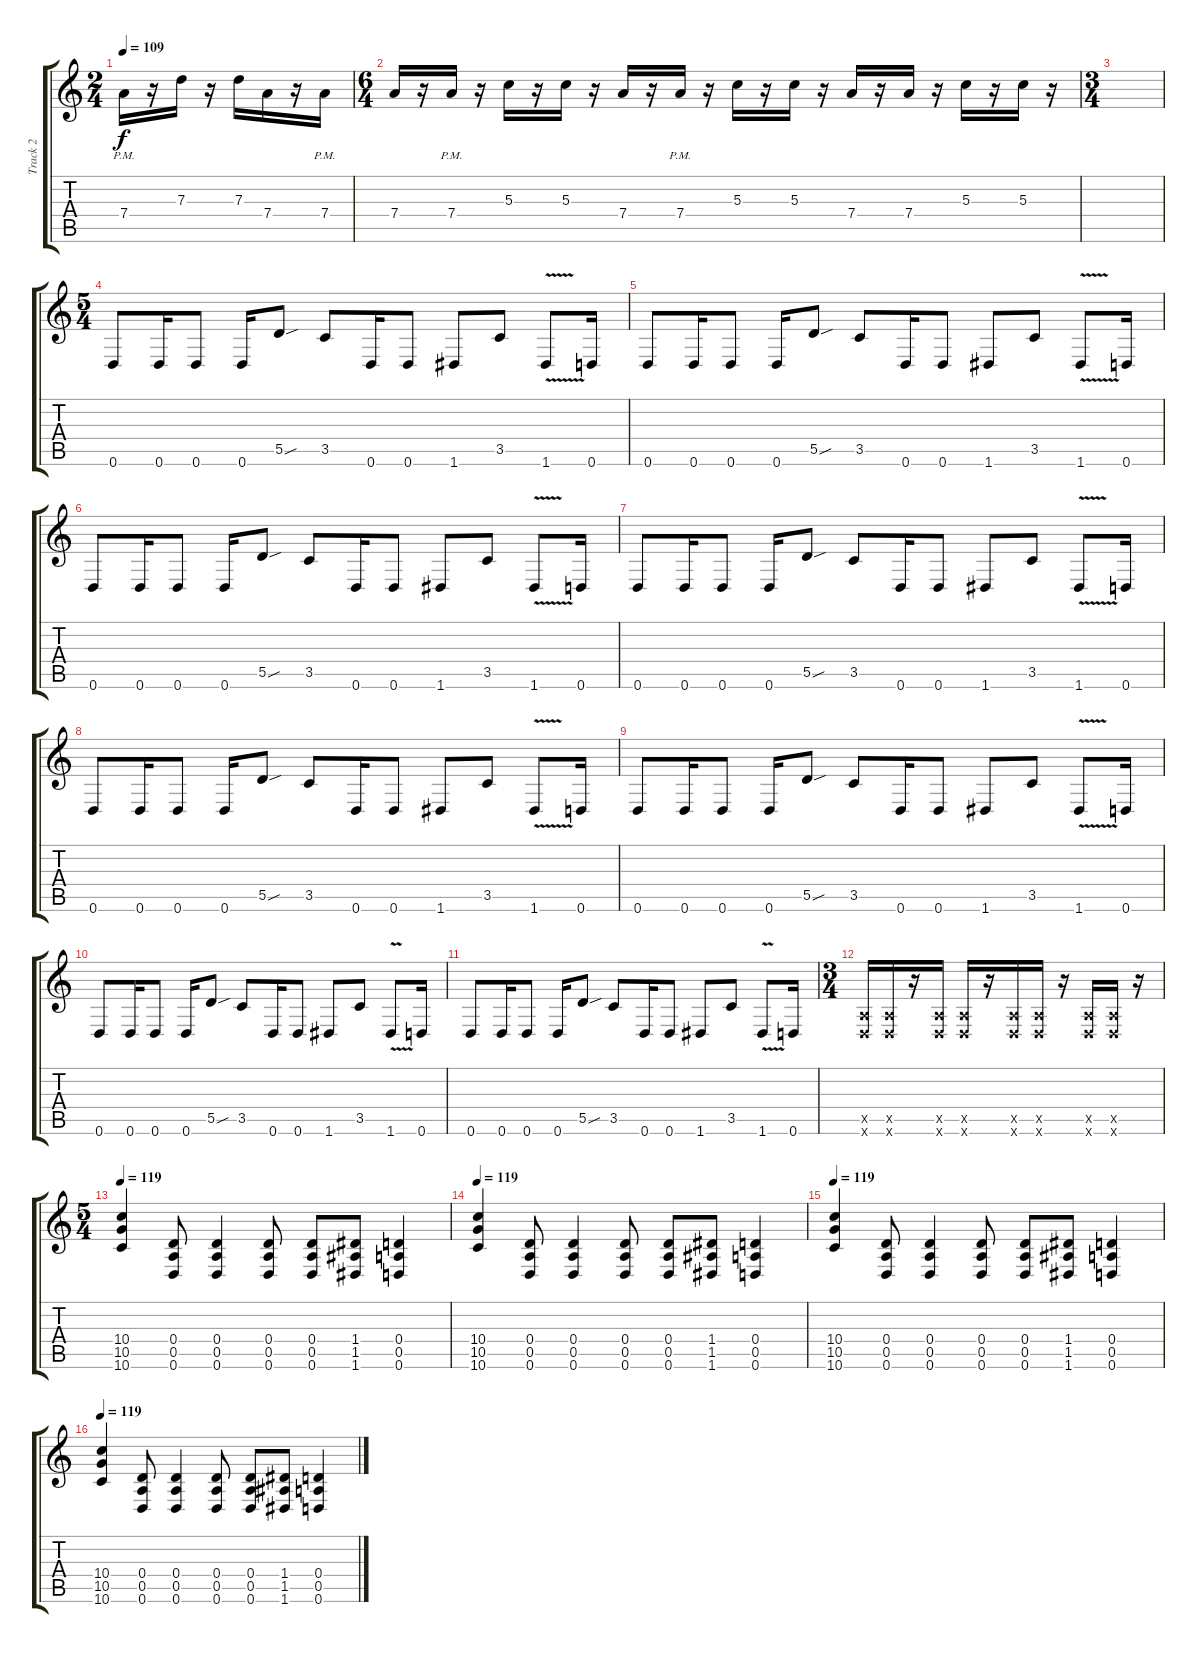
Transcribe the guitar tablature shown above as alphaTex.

\track ("Track 2" "Track 2") {instrument electricguitarjazz}
\staff {score tabs}
\tuning (E4 B3 G3 D3 A2 D2) {hide}
\ts (2 4)
\tempo 109
\clef g2
\ks c
7.4{pm}.16{dy f} r.16 7.3.16 r.16 7.3.16 7.4.16 r.16 7.4{pm}.16 |
\ts (6 4)
7.4.16 r.16 7.4{pm}.16 r.16 5.3.16 r.16 5.3.16 r.16 7.4.16 r.16 7.4{pm}.16 r.16 5.3.16 r.16 5.3.16 r.16 7.4.16 r.16 7.4.16 r.16 5.3.16 r.16 5.3.16 r.16 |
\ts (3 4)
|
\ts (5 4)
0.6.8{instrument overdrivenguitar} 0.6.16 0.6.8 0.6.16 5.5{sou}.8 3.5.8 0.6.16 0.6.8 1.6.8 3.5.8 1.6{v}.8 0.6.16 |
0.6.8{instrument overdrivenguitar} 0.6.16 0.6.8 0.6.16 5.5{sou}.8 3.5.8 0.6.16 0.6.8 1.6.8 3.5.8 1.6{v}.8 0.6.16 |
0.6.8{instrument overdrivenguitar} 0.6.16 0.6.8 0.6.16 5.5{sou}.8 3.5.8 0.6.16 0.6.8 1.6.8 3.5.8 1.6{v}.8 0.6.16 |
0.6.8{instrument overdrivenguitar} 0.6.16 0.6.8 0.6.16 5.5{sou}.8 3.5.8 0.6.16 0.6.8 1.6.8 3.5.8 1.6{v}.8 0.6.16 |
0.6.8{instrument overdrivenguitar} 0.6.16 0.6.8 0.6.16 5.5{sou}.8 3.5.8 0.6.16 0.6.8 1.6.8 3.5.8 1.6{v}.8 0.6.16 |
0.6.8{instrument overdrivenguitar} 0.6.16 0.6.8 0.6.16 5.5{sou}.8 3.5.8 0.6.16 0.6.8 1.6.8 3.5.8 1.6{v}.8 0.6.16 |
0.6.8{instrument overdrivenguitar} 0.6.16 0.6.8 0.6.16 5.5{sou}.8 3.5.8 0.6.16 0.6.8 1.6.8 3.5.8 1.6{v}.8 0.6.16 |
0.6.8{instrument overdrivenguitar} 0.6.16 0.6.8 0.6.16 5.5{sou}.8 3.5.8 0.6.16 0.6.8 1.6.8 3.5.8 1.6{v}.8 0.6.16 |
\ts (3 4)
(0.5{x} 0.6{x}).16 (0.5{x} 0.6{x}).16 r.16 (0.5{x} 0.6{x}).16 (0.5{x} 0.6{x}).16 r.16 (0.5{x} 0.6{x}).16 (0.5{x} 0.6{x}).16 r.16 (0.5{x} 0.6{x}).16 (0.5{x} 0.6{x}).16 r.16 |
\ts (5 4)
\tempo 119
(10.4 10.5 10.6).4 (0.4 0.5 0.6).8 (0.4 0.5 0.6).4 (0.4 0.5 0.6).8 (0.4 0.5 0.6).8 (1.4 1.5 1.6).8 (0.4 0.5 0.6).4 |
\tempo 119
(10.4 10.5 10.6).4 (0.4 0.5 0.6).8 (0.4 0.5 0.6).4 (0.4 0.5 0.6).8 (0.4 0.5 0.6).8 (1.4 1.5 1.6).8 (0.4 0.5 0.6).4 |
\tempo 119
(10.4 10.5 10.6).4 (0.4 0.5 0.6).8 (0.4 0.5 0.6).4 (0.4 0.5 0.6).8 (0.4 0.5 0.6).8 (1.4 1.5 1.6).8 (0.4 0.5 0.6).4 |
\tempo 119
(10.4 10.5 10.6).4 (0.4 0.5 0.6).8 (0.4 0.5 0.6).4 (0.4 0.5 0.6).8 (0.4 0.5 0.6).8 (1.4 1.5 1.6).8 (0.4 0.5 0.6).4
